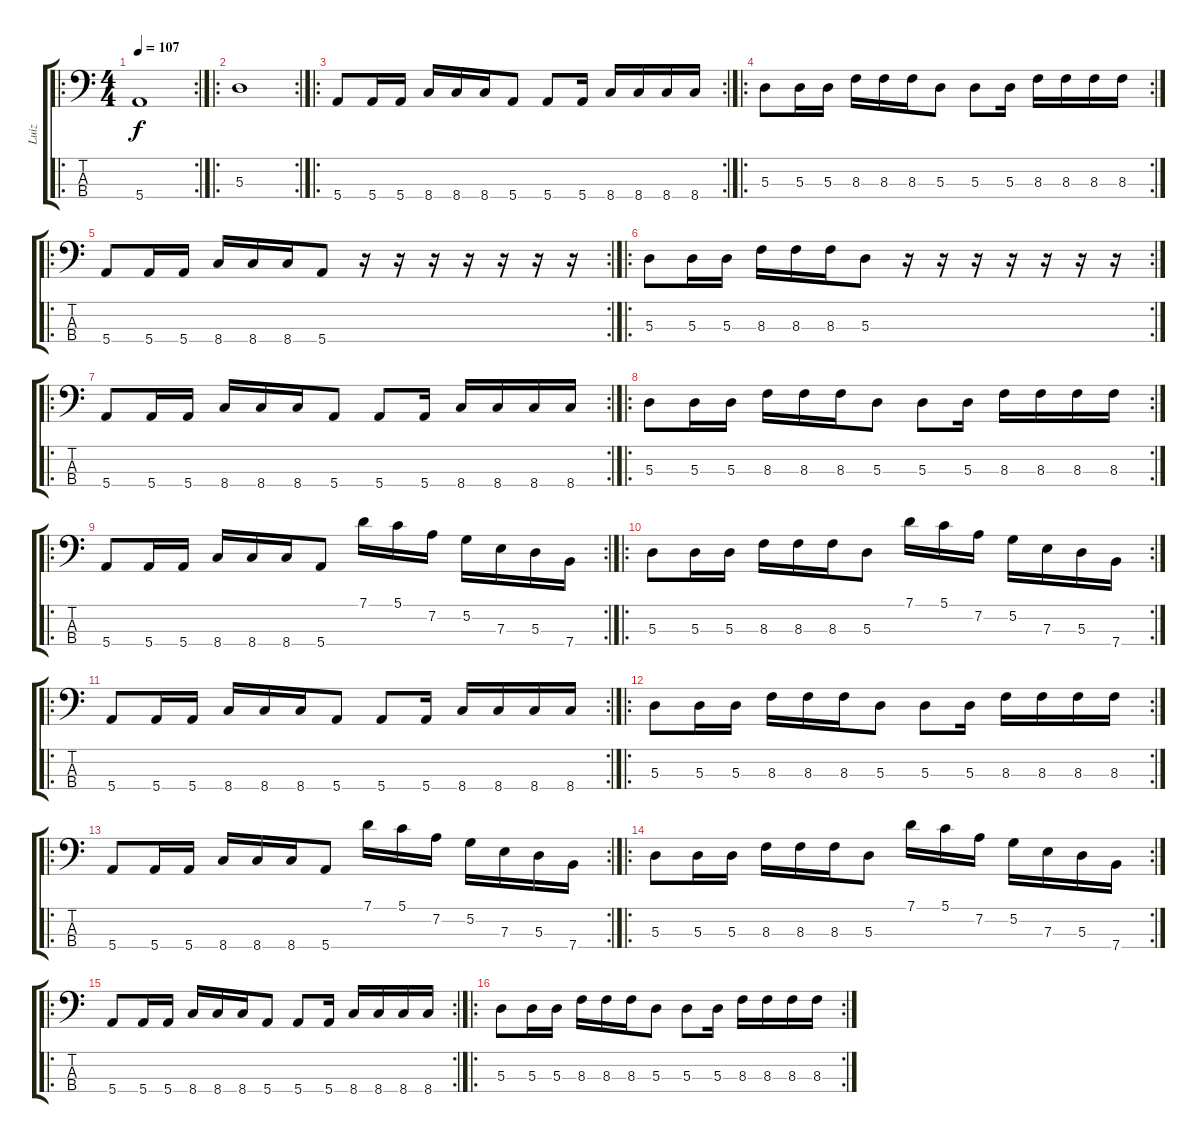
\track ("Luiz" "Luiz") {instrument electricbasspick}
\staff {score tabs}
\tuning (G2 D2 A1 E1) {hide}
\ro
\rc 2
\ts (4 4)
\tempo 107
\clef f4
\ks c
5.4.1{dy f instrument electricbasspick} |
\ro
\rc 2
5.3.1 |
\ro
\rc 2
5.4.8 5.4.16 5.4.16 8.4.16 8.4.16 8.4.16 5.4.8 5.4.8 5.4.16 8.4.16 8.4.16 8.4.16 8.4.16 |
\ro
\rc 2
5.3.8 5.3.16 5.3.16 8.3.16 8.3.16 8.3.16 5.3.8 5.3.8 5.3.16 8.3.16 8.3.16 8.3.16 8.3.16 |
\ro
\rc 2
5.4.8 5.4.16 5.4.16 8.4.16 8.4.16 8.4.16 5.4.8 r.16 r.16 r.16 r.16 r.16 r.16 r.16 |
\ro
\rc 2
5.3.8 5.3.16 5.3.16 8.3.16 8.3.16 8.3.16 5.3.8 r.16 r.16 r.16 r.16 r.16 r.16 r.16 |
\ro
\rc 2
5.4.8 5.4.16 5.4.16 8.4.16 8.4.16 8.4.16 5.4.8 5.4.8 5.4.16 8.4.16 8.4.16 8.4.16 8.4.16 |
\ro
\rc 2
5.3.8 5.3.16 5.3.16 8.3.16 8.3.16 8.3.16 5.3.8 5.3.8 5.3.16 8.3.16 8.3.16 8.3.16 8.3.16 |
\ro
\rc 2
5.4.8 5.4.16 5.4.16 8.4.16 8.4.16 8.4.16 5.4.8 7.1.16 5.1.16 7.2.16 5.2.16 7.3.16 5.3.16 7.4.16 |
\ro
\rc 2
5.3.8 5.3.16 5.3.16 8.3.16 8.3.16 8.3.16 5.3.8 7.1.16 5.1.16 7.2.16 5.2.16 7.3.16 5.3.16 7.4.16 |
\ro
\rc 2
5.4.8 5.4.16 5.4.16 8.4.16 8.4.16 8.4.16 5.4.8 5.4.8 5.4.16 8.4.16 8.4.16 8.4.16 8.4.16 |
\ro
\rc 2
5.3.8 5.3.16 5.3.16 8.3.16 8.3.16 8.3.16 5.3.8 5.3.8 5.3.16 8.3.16 8.3.16 8.3.16 8.3.16 |
\ro
\rc 2
5.4.8 5.4.16 5.4.16 8.4.16 8.4.16 8.4.16 5.4.8 7.1.16 5.1.16 7.2.16 5.2.16 7.3.16 5.3.16 7.4.16 |
\ro
\rc 2
5.3.8 5.3.16 5.3.16 8.3.16 8.3.16 8.3.16 5.3.8 7.1.16 5.1.16 7.2.16 5.2.16 7.3.16 5.3.16 7.4.16 |
\ro
\rc 2
5.4.8 5.4.16 5.4.16 8.4.16 8.4.16 8.4.16 5.4.8 5.4.8 5.4.16 8.4.16 8.4.16 8.4.16 8.4.16 |
\ro
\rc 2
5.3.8 5.3.16 5.3.16 8.3.16 8.3.16 8.3.16 5.3.8 5.3.8 5.3.16 8.3.16 8.3.16 8.3.16 8.3.16
